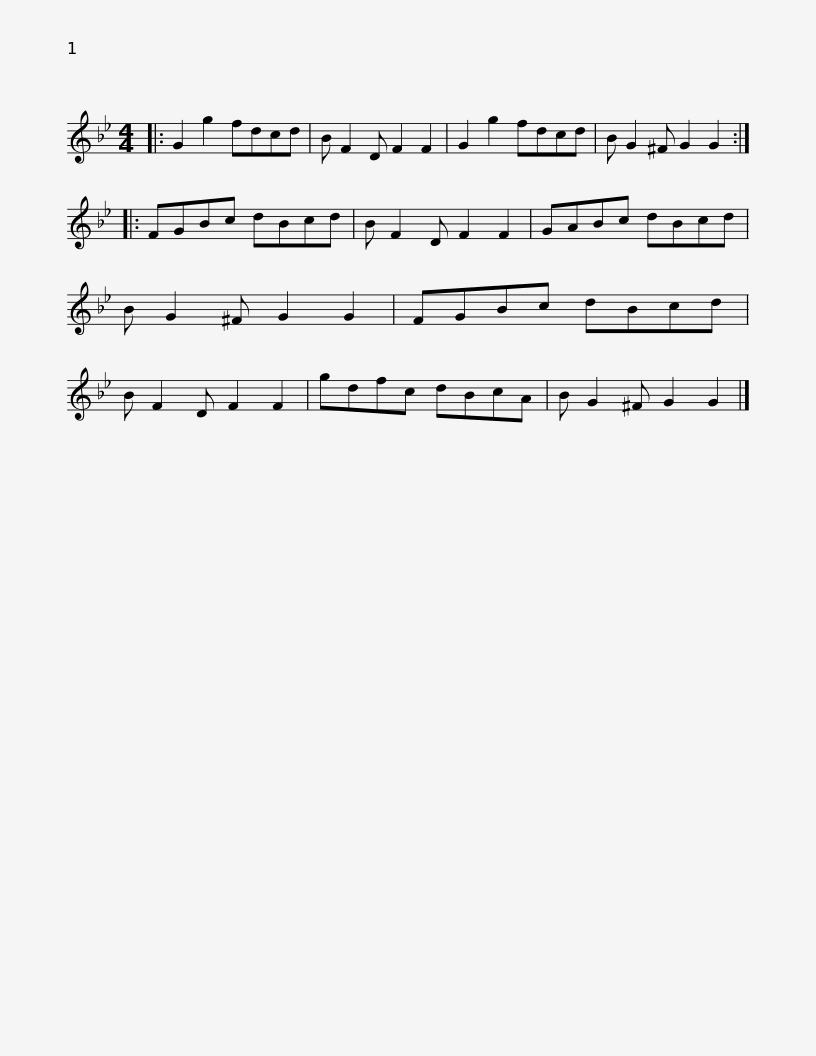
X:1
L:1/8
M:4/4
I:linebreak $
K:Gmin
V:1 treble
V:1
|: G2 g2 fdcd | B F2 D F2 F2 | G2 g2 fdcd | B G2 ^F G2 G2 :: FGBc dBcd | %5
 B F2 D F2 F2 |$ GABc dBcd | B G2 ^F G2 G2 | FGBc dBcd | B F2 D F2 F2 | %10
 gdfc dBcA | B G2 ^F G2 G2 |] %12
